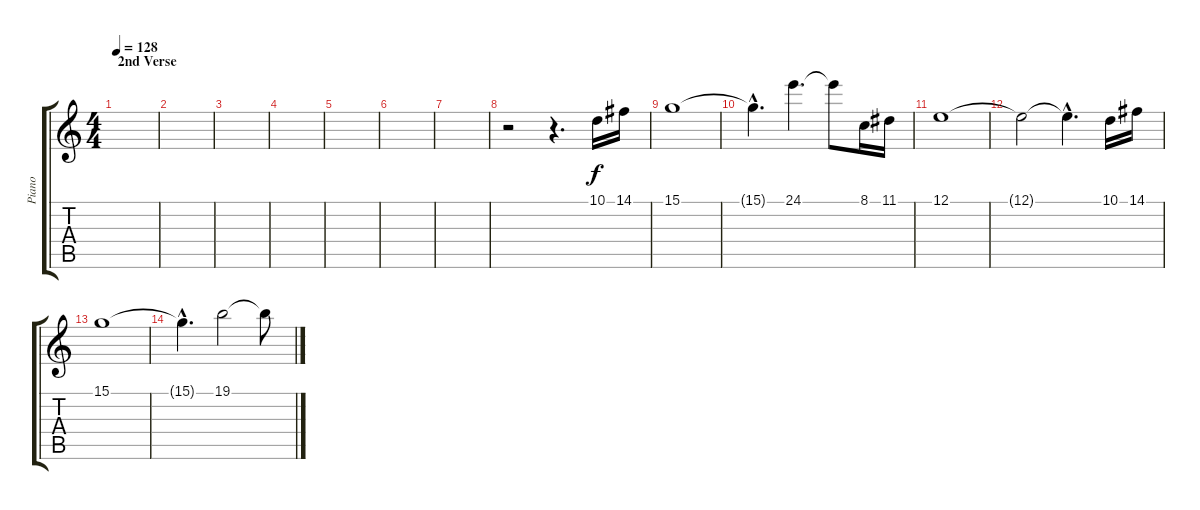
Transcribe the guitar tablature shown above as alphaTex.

\track ("Piano" "Piano") {instrument acousticgrandpiano}
\staff {score tabs}
\tuning (E4 B3 G3 D3 A2 E2) {hide}
\ts (4 4)
\section ("" "2nd Verse")
\tempo 128
\clef g2
\ks c
|
|
|
|
|
|
|
r.2 r.4{d} 10.1.16{dy f} 14.1.16 |
15.1.1 |
15.1{hac t}.4{d} 24.1.4{d} 24.1{t}.8 8.1.16 11.1.16 |
12.1.1 |
12.1{t}.2 12.1{hac t}.4{d} 10.1.16 14.1.16 |
15.1.1 |
15.1{hac t}.4{d} 19.1.2 19.1{t}.8
